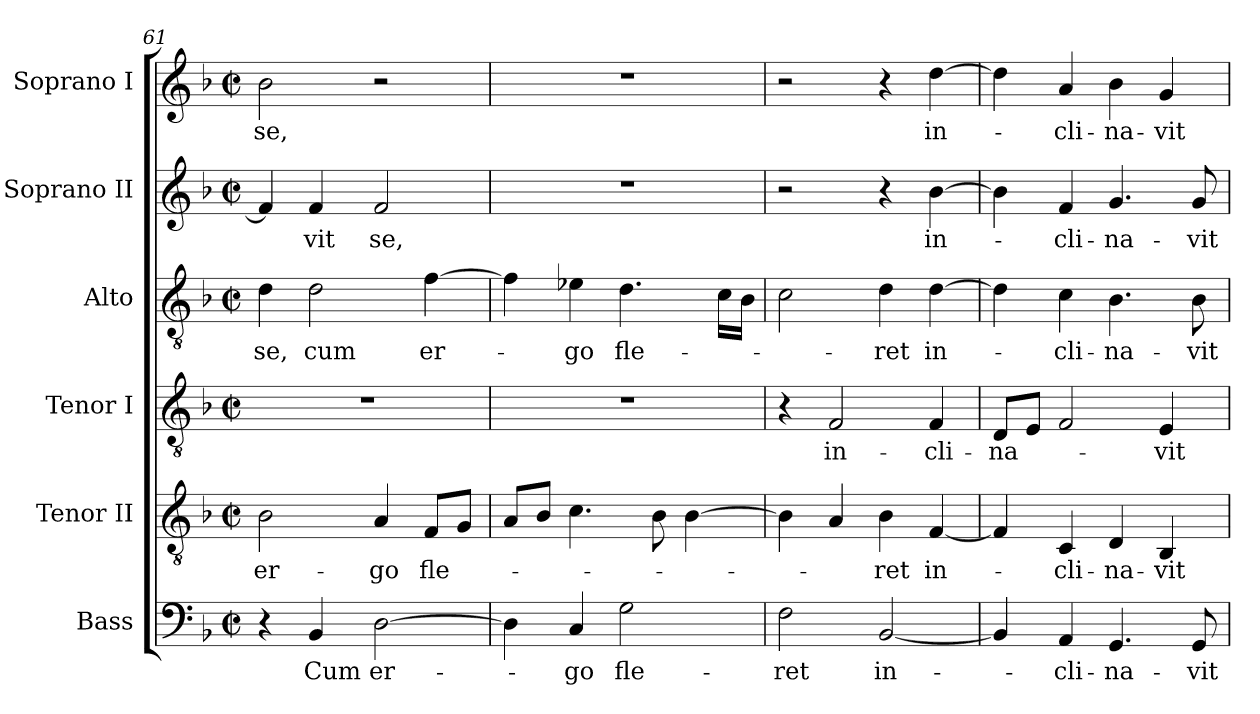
**kern	**text	**kern	**text	**kern	**text	**kern	**text	**kern	**text	**kern	**text
*part6	*part6	*part5	*part5	*part4	*part4	*part3	*part3	*part2	*part2	*part1	*part1
*staff6	*staff6	*staff5	*staff5	*staff4	*staff4	*staff3	*staff3	*staff2	*staff2	*staff1	*staff1
*I"Bass	*	*I"Tenor II	*	*I"Tenor I	*	*I"Alto	*	*I"Soprano II	*	*I"Soprano I	*
*I'B.	*	*I'T. II	*	*I'T.	*	*I'A.	*	*	*	*	*
!!LO:PB:g=z
*clefF4	*	*clefGv2	*	*clefGv2	*	*clefGv2	*	*clefG2	*	*clefG2	*
*	*	*ITrd7c12	*	*ITrd7c12	*	*	*	*	*	*	*
*k[b-]	*	*k[b-]	*	*k[b-]	*	*k[b-]	*	*k[b-]	*	*k[b-]	*
*F:	*	*F:	*	*F:	*	*F:	*	*F:	*	*F:	*
*M2/2	*	*M2/2	*	*M2/2	*	*M2/2	*	*M2/2	*	*M2/2	*
*met(c|)	*	*met(c|)	*	*met(c|)	*	*met(c|)	*	*met(c|)	*	*met(c|)	*
=61	=61	=61	=61	=61	=61	=61	=61	=61	=61	=61	=61
!	!	!	!LO:LY:b:color=#000000	!	!	!	!	!	!	!	!
!	!	!	!	!	!	!	!LO:LY:b:color=#000000	!	!	!	!
!	!	!	!	!	!	!	!	!	!	!	!LO:LY:b:color=#000000
4r	.	2BB-i\	er-	1r	.	4di\	se,	4fi/]	.	2b-i\	se,
!	!LO:LY:b:color=#000000	!	!	!	!	!	!	!	!	!	!
!	!	!	!	!	!	!	!LO:LY:b:color=#000000	!	!	!	!
!	!	!	!	!	!	!	!	!	!LO:LY:b:color=#000000	!	!
4BB-i/	Cum	.	.	.	.	2di\	cum	4fi/	-vit	.	.
!	!LO:LY:b:color=#000000	!	!	!	!	!	!	!	!	!	!
!	!	!	!LO:LY:b:color=#000000	!	!	!	!	!	!	!	!
!	!	!	!	!	!	!	!	!	!LO:LY:b:color=#000000	!	!
[>2Di\	er-	4AAi/	-go	.	.	.	.	2fi/	se,	2r	.
!	!	!	!LO:LY:b:color=#000000	!	!	!	!	!	!	!	!
!	!	!	!	!	!	!	!LO:LY:b:color=#000000	!	!	!	!
.	.	8FFi/L	fle-	.	.	[>4fi\	er-	.	.	.	.
.	.	8GGi/J	.	.	.	.	.	.	.	.	.
=62	=62	=62	=62	=62	=62	=62	=62	=62	=62	=62	=62
4Di\]	.	8AAi/L	.	1r	.	4fi\]	.	1r	.	1r	.
.	.	8BB-i/J	.	.	.	.	.	.	.	.	.
!	!LO:LY:b:color=#000000	!	!	!	!	!	!	!	!	!	!
!	!	!	!	!	!	!	!LO:LY:b:color=#000000	!	!	!	!
4Ci/	-go	4.Ci\	.	.	.	4e-Xi\	-go	.	.	.	.
!	!LO:LY:b:color=#000000	!	!	!	!	!	!	!	!	!	!
!	!	!	!	!	!	!	!LO:LY:b:color=#000000	!	!	!	!
2Gi\	fle-	.	.	.	.	4.di\	fle-	.	.	.	.
.	.	8BB-i\	.	.	.	.	.	.	.	.	.
.	.	[>4BB-i\	.	.	.	.	.	.	.	.	.
.	.	.	.	.	.	16ci\LL	.	.	.	.	.
.	.	.	.	.	.	16B-i\JJ	.	.	.	.	.
=63	=63	=63	=63	=63	=63	=63	=63	=63	=63	=63	=63
!	!LO:LY:b:color=#000000	!	!	!	!	!	!	!	!	!	!
2Fi\	-ret	4BB-i\]	.	4r	.	2ci\	.	2r	.	2r	.
!	!	!	!	!	!LO:LY:b:color=#000000	!	!	!	!	!	!
.	.	4AAi/	.	2FFi/	in-	.	.	.	.	.	.
!	!LO:LY:b:color=#000000	!	!	!	!	!	!	!	!	!	!
!	!	!	!LO:LY:b:color=#000000	!	!	!	!	!	!	!	!
!	!	!	!	!	!	!	!LO:LY:b:color=#000000	!	!	!	!
[<2BB-i/	in-	4BB-i\	-ret	.	.	4di\	-ret	4r	.	4r	.
!	!	!	!LO:LY:b:color=#000000	!	!	!	!	!	!	!	!
!	!	!	!	!	!LO:LY:b:color=#000000	!	!	!	!	!	!
!	!	!	!	!	!	!	!LO:LY:b:color=#000000	!	!	!	!
!	!	!	!	!	!	!	!	!	!LO:LY:b:color=#000000	!	!
!	!	!	!	!	!	!	!	!	!	!	!LO:LY:b:color=#000000
.	.	[<4FFi/	in-	4FFi/	-cli-	[>4di\	in-	[>4b-i\	in-	[>4ddi\	in-
=64	=64	=64	=64	=64	=64	=64	=64	=64	=64	=64	=64
!	!	!	!	!	!LO:LY:b:color=#000000	!	!	!	!	!	!
4BB-i/]	.	4FFi/]	.	8DDi/L	-na-	4di\]	.	4b-i\]	.	4ddi\]	.
.	.	.	.	8EEi/J	.	.	.	.	.	.	.
!	!LO:LY:b:color=#000000	!	!	!	!	!	!	!	!	!	!
!	!	!	!LO:LY:b:color=#000000	!	!	!	!	!	!	!	!
!	!	!	!	!	!	!	!LO:LY:b:color=#000000	!	!	!	!
!	!	!	!	!	!	!	!	!	!LO:LY:b:color=#000000	!	!
!	!	!	!	!	!	!	!	!	!	!	!LO:LY:b:color=#000000
4AAi/	-cli-	4CCi/	-cli-	2FFi/	.	4ci\	-cli-	4fi/	-cli-	4ai/	-cli-
!	!LO:LY:b:color=#000000	!	!	!	!	!	!	!	!	!	!
!	!	!	!LO:LY:b:color=#000000	!	!	!	!	!	!	!	!
!	!	!	!	!	!	!	!LO:LY:b:color=#000000	!	!	!	!
!	!	!	!	!	!	!	!	!	!LO:LY:b:color=#000000	!	!
!	!	!	!	!	!	!	!	!	!	!	!LO:LY:b:color=#000000
4.GGi/	-na-	4DDi/	-na-	.	.	4.B-i\	-na-	4.gi/	-na-	4b-i\	-na-
!	!	!	!LO:LY:b:color=#000000	!	!	!	!	!	!	!	!
!	!	!	!	!	!LO:LY:b:color=#000000	!	!	!	!	!	!
!	!	!	!	!	!	!	!	!	!	!	!LO:LY:b:color=#000000
.	.	4BBB-i/	-vit	4EEi/	-vit	.	.	.	.	4gi/	-vit
!	!LO:LY:b:color=#000000	!	!	!	!	!	!	!	!	!	!
!	!	!	!	!	!	!	!LO:LY:b:color=#000000	!	!	!	!
!	!	!	!	!	!	!	!	!	!LO:LY:b:color=#000000	!	!
8GGi/	-vit	.	.	.	.	8B-i\	-vit	8gi/	-vit	.	.
=	=	=	=	=	=	=	=	=	=	=	=
*-	*-	*-	*-	*-	*-	*-	*-	*-	*-	*-	*-
